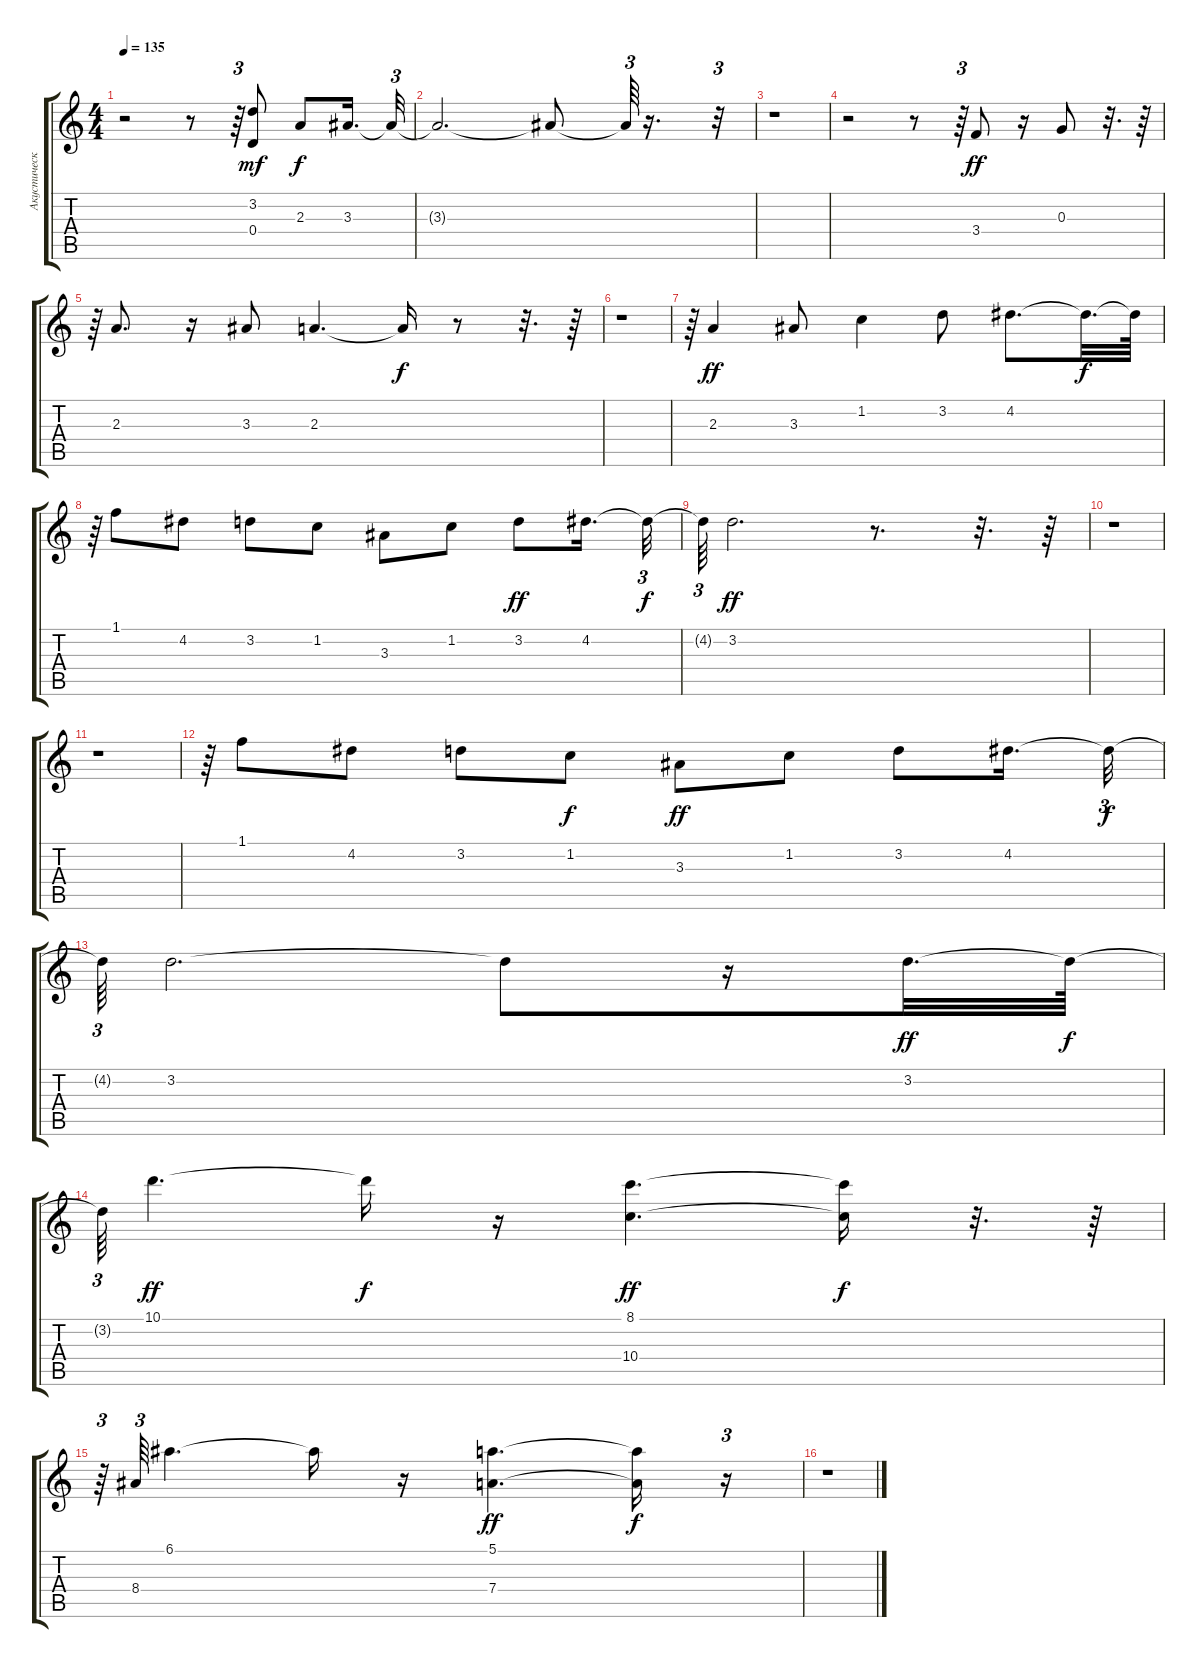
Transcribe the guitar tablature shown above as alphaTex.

\track ("Акустическая гитара" "Акустическ") {instrument acousticguitarsteel}
\staff {score tabs}
\tuning (E4 B3 G3 D3 A2 E2) {hide}
\ts (4 4)
\tempo 135
\clef g2
\ks c
r.2{dy f} r.8 r.64{tu (3 2)} (3.2 0.4).8{dy mf} 2.3.8{dy f} 3.3.16{d} 3.3{t}.32{tu (3 2)} |
3.3{t}.2{d} 3.3{t}.8 3.3{t}.64{tu (3 2)} r.16{d} r.32{tu (3 2)} |
r.1 |
r.2 r.8 r.64{tu (3 2)} 3.4.8{dy ff} r.16 0.3.8 r.32{d} r.64 |
r.64{tu (3 2)} 2.3.8{d} r.16 3.3.8 2.3.4{d} 2.3{t}.16{dy f} r.8 r.32{d} r.64 |
r.1 |
r.64{tu (3 2)} 2.3.4{dy ff} 3.3.8 1.2.4 3.2.8 4.2.8{d} 4.2{t}.32{d dy f} 4.2{t}.64 |
r.64{tu (3 2)} 1.1.8 4.2.8 3.2.8 1.2.8 3.3.8 1.2.8 3.2.8{dy ff} 4.2.16{d} 4.2{t}.32{tu (3 2) dy f} |
4.2{t}.64{tu (3 2)} 3.2.2{d dy ff} r.8{d} r.32{d} r.64 |
r.1 |
r.1 |
r.64{tu (3 2)} 1.1.8 4.2.8 3.2.8 1.2.8{dy f} 3.3.8{dy ff} 1.2.8 3.2.8 4.2.16{d} 4.2{t}.32{tu (3 2) dy f} |
4.2{t}.64{tu (3 2)} 3.2.2{d} 3.2{t}.8 r.16 3.2.32{d dy ff} 3.2{t}.64{dy f} |
3.2{t}.64{tu (3 2)} 10.1.4{d dy ff} 10.1{t}.16{dy f} r.16 (8.1 10.4).4{d dy ff} (8.1{t} 10.4{t}).16{dy f} r.32{d} r.64 |
r.64{tu (3 2)} 8.4.64{tu (3 2)} 6.1.4{d} 6.1{t}.16 r.16 (5.1 7.4).4{d dy ff} (5.1{t} 7.4{t}).16{dy f} r.16{tu (3 2)} |
r.1
